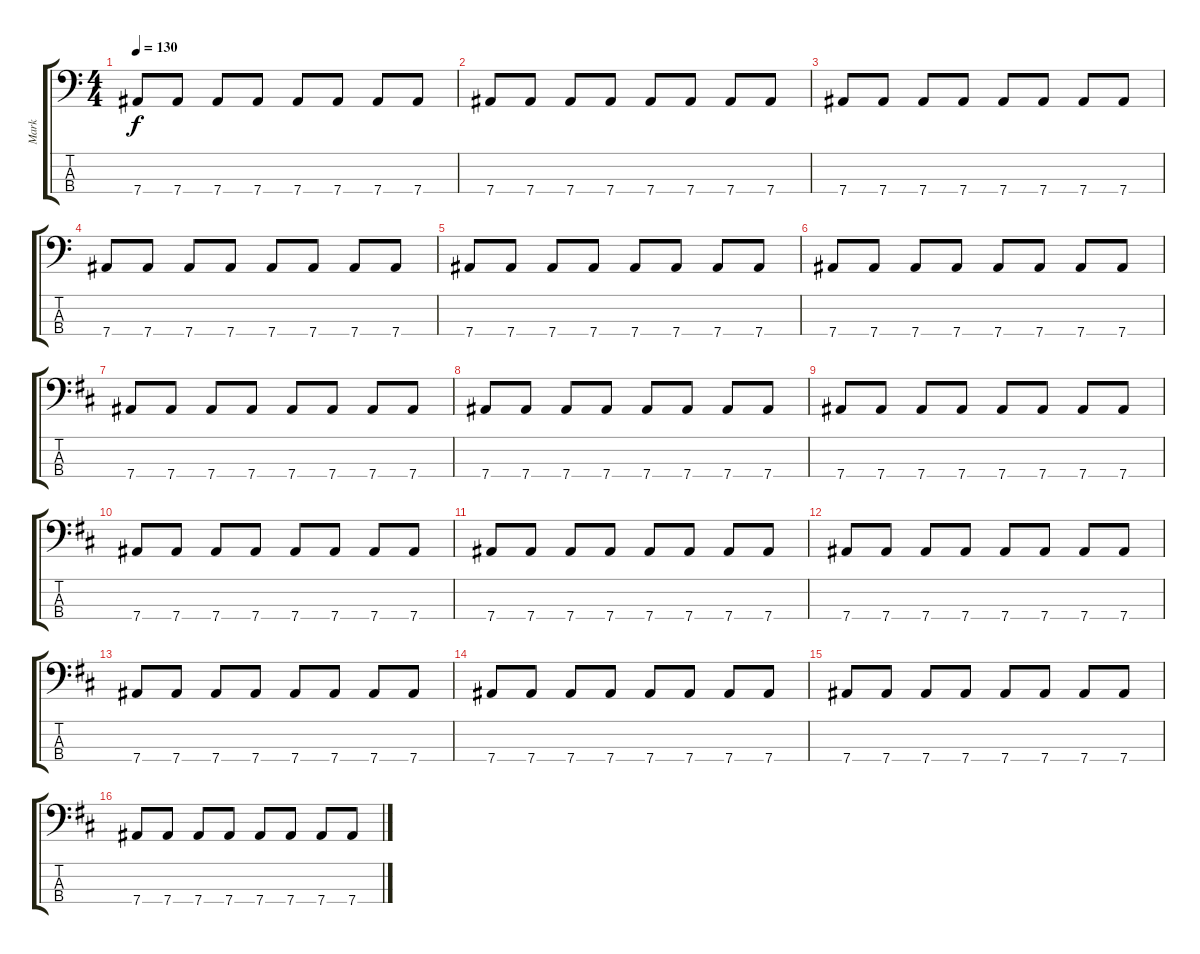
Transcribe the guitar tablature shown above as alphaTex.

\track ("Mark" "Mark") {instrument electricbassfinger}
\staff {score tabs}
\tuning (Gb2 Db2 Ab1 Eb1) {hide}
\ts (4 4)
\tempo 130
\clef f4
\ks c
7.4.8{dy f} 7.4.8 7.4.8 7.4.8 7.4.8 7.4.8 7.4.8 7.4.8 |
7.4.8 7.4.8 7.4.8 7.4.8 7.4.8 7.4.8 7.4.8 7.4.8 |
7.4.8 7.4.8 7.4.8 7.4.8 7.4.8 7.4.8 7.4.8 7.4.8 |
7.4.8 7.4.8 7.4.8 7.4.8 7.4.8 7.4.8 7.4.8 7.4.8 |
7.4.8 7.4.8 7.4.8 7.4.8 7.4.8 7.4.8 7.4.8 7.4.8 |
7.4.8 7.4.8 7.4.8 7.4.8 7.4.8 7.4.8 7.4.8 7.4.8 |
\ks d
7.4.8 7.4.8 7.4.8 7.4.8 7.4.8 7.4.8 7.4.8 7.4.8 |
7.4.8 7.4.8 7.4.8 7.4.8 7.4.8 7.4.8 7.4.8 7.4.8 |
7.4.8 7.4.8 7.4.8 7.4.8 7.4.8 7.4.8 7.4.8 7.4.8 |
7.4.8 7.4.8 7.4.8 7.4.8 7.4.8 7.4.8 7.4.8 7.4.8 |
7.4.8 7.4.8 7.4.8 7.4.8 7.4.8 7.4.8 7.4.8 7.4.8 |
7.4.8 7.4.8 7.4.8 7.4.8 7.4.8 7.4.8 7.4.8 7.4.8 |
7.4.8 7.4.8 7.4.8 7.4.8 7.4.8 7.4.8 7.4.8 7.4.8 |
7.4.8 7.4.8 7.4.8 7.4.8 7.4.8 7.4.8 7.4.8 7.4.8 |
7.4.8 7.4.8 7.4.8 7.4.8 7.4.8 7.4.8 7.4.8 7.4.8 |
7.4.8 7.4.8 7.4.8 7.4.8 7.4.8 7.4.8 7.4.8 7.4.8
